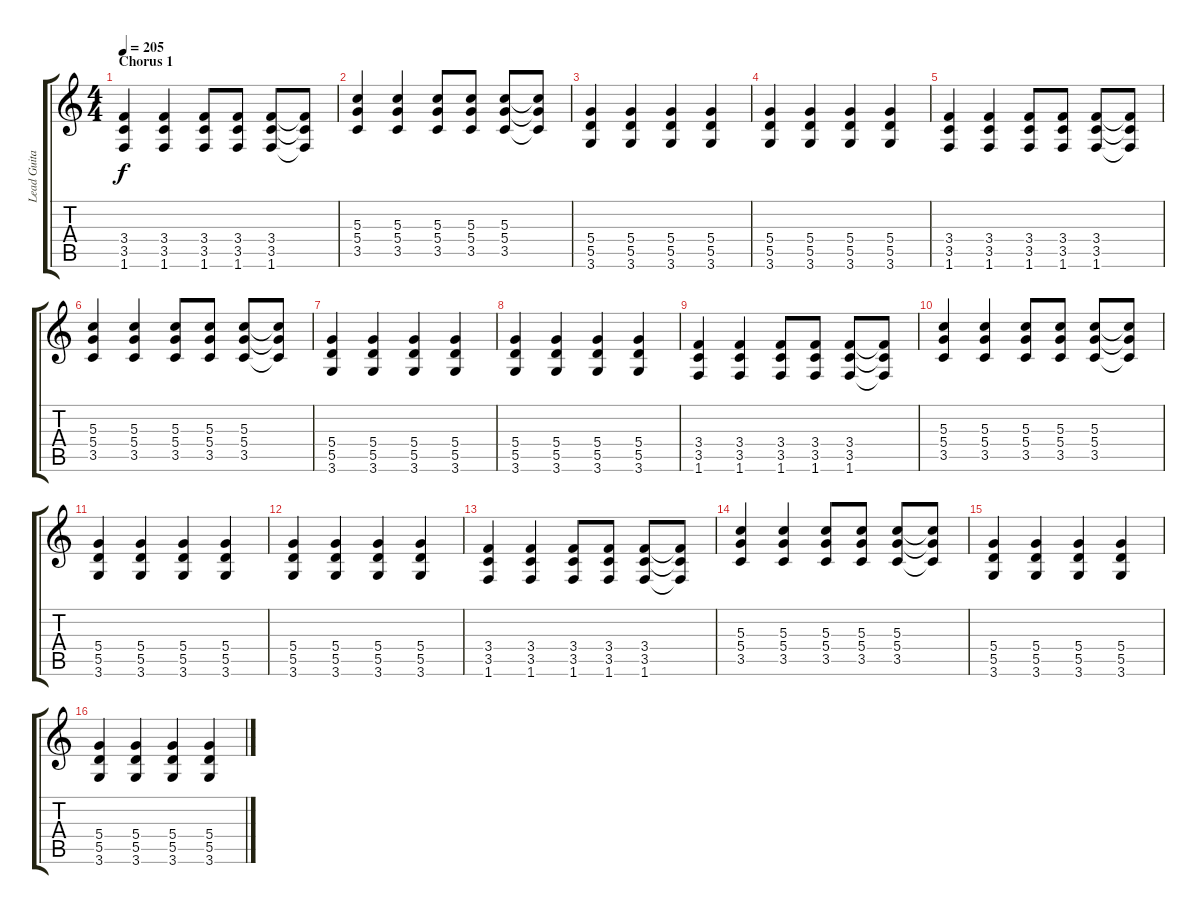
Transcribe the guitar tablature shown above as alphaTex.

\track ("Lead Guitar" "Lead Guita") {instrument overdrivenguitar}
\staff {score tabs}
\tuning (E4 B3 G3 D3 A2 E2) {hide}
\ts (4 4)
\section ("" "Chorus 1")
\tempo 205
\clef g2
\ks c
(3.4 3.5 1.6).4{dy f} (3.4 3.5 1.6).4 (3.4 3.5 1.6).8 (3.4 3.5 1.6).8 (3.4 3.5 1.6).8 (3.4{t} 3.5{t} 1.6{t}).8 |
(5.3 5.4 3.5).4 (5.3 5.4 3.5).4 (5.3 5.4 3.5).8 (5.3 5.4 3.5).8 (5.3 5.4 3.5).8 (5.3{t} 5.4{t} 3.5{t}).8 |
(5.4 5.5 3.6).4 (5.4 5.5 3.6).4 (5.4 5.5 3.6).4 (5.4 5.5 3.6).4 |
(5.4 5.5 3.6).4 (5.4 5.5 3.6).4 (5.4 5.5 3.6).4 (5.4 5.5 3.6).4 |
(3.4 3.5 1.6).4 (3.4 3.5 1.6).4 (3.4 3.5 1.6).8 (3.4 3.5 1.6).8 (3.4 3.5 1.6).8 (3.4{t} 3.5{t} 1.6{t}).8 |
(5.3 5.4 3.5).4 (5.3 5.4 3.5).4 (5.3 5.4 3.5).8 (5.3 5.4 3.5).8 (5.3 5.4 3.5).8 (5.3{t} 5.4{t} 3.5{t}).8 |
(5.4 5.5 3.6).4 (5.4 5.5 3.6).4 (5.4 5.5 3.6).4 (5.4 5.5 3.6).4 |
(5.4 5.5 3.6).4 (5.4 5.5 3.6).4 (5.4 5.5 3.6).4 (5.4 5.5 3.6).4 |
(3.4 3.5 1.6).4 (3.4 3.5 1.6).4 (3.4 3.5 1.6).8 (3.4 3.5 1.6).8 (3.4 3.5 1.6).8 (3.4{t} 3.5{t} 1.6{t}).8 |
(5.3 5.4 3.5).4 (5.3 5.4 3.5).4 (5.3 5.4 3.5).8 (5.3 5.4 3.5).8 (5.3 5.4 3.5).8 (5.3{t} 5.4{t} 3.5{t}).8 |
(5.4 5.5 3.6).4 (5.4 5.5 3.6).4 (5.4 5.5 3.6).4 (5.4 5.5 3.6).4 |
(5.4 5.5 3.6).4 (5.4 5.5 3.6).4 (5.4 5.5 3.6).4 (5.4 5.5 3.6).4 |
(3.4 3.5 1.6).4 (3.4 3.5 1.6).4 (3.4 3.5 1.6).8 (3.4 3.5 1.6).8 (3.4 3.5 1.6).8 (3.4{t} 3.5{t} 1.6{t}).8 |
(5.3 5.4 3.5).4 (5.3 5.4 3.5).4 (5.3 5.4 3.5).8 (5.3 5.4 3.5).8 (5.3 5.4 3.5).8 (5.3{t} 5.4{t} 3.5{t}).8 |
(5.4 5.5 3.6).4 (5.4 5.5 3.6).4 (5.4 5.5 3.6).4 (5.4 5.5 3.6).4 |
(5.4 5.5 3.6).4 (5.4 5.5 3.6).4 (5.4 5.5 3.6).4 (5.4 5.5 3.6).4
